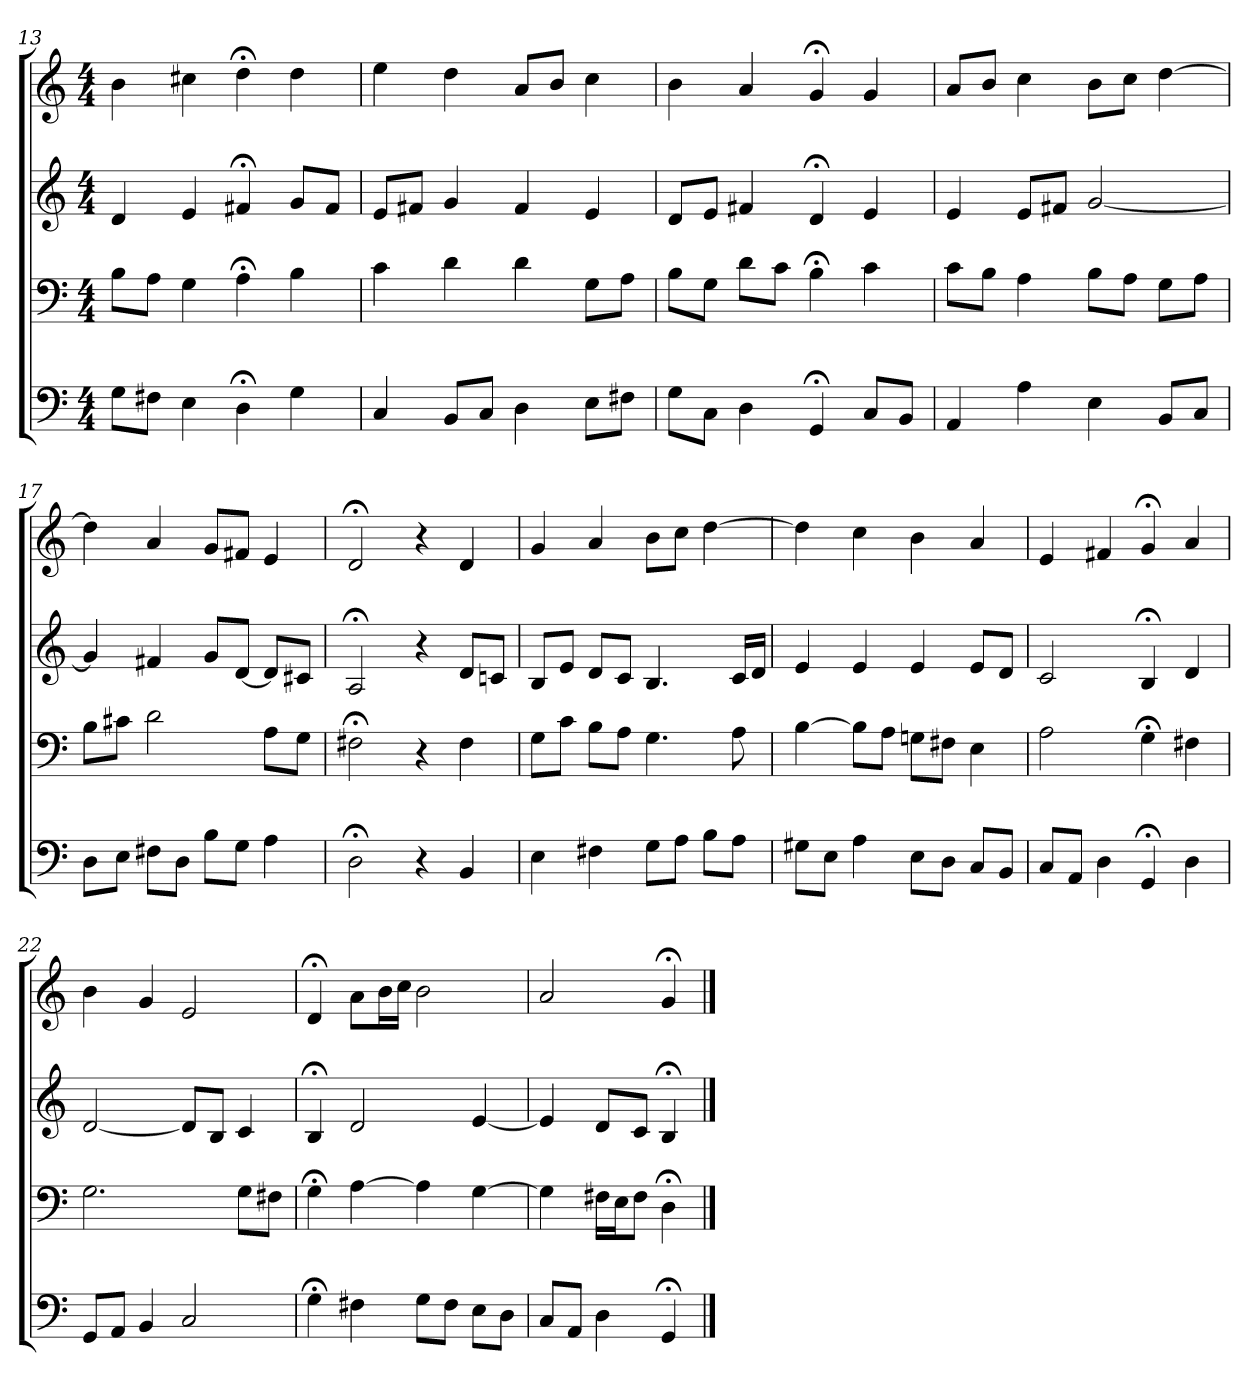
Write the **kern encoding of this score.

**kern	**kern	**kern	**kern
*part4	*part3	*part2	*part1
*staff4	*staff3	*staff2	*staff1
*M4/4	*M4/4	*M4/4	*M4/4
=13	=13	=13	=13
8GL	8BL	4d	4b
8F#XJ	8AJ	.	.
4E	4G	4e	4cc#X
4D;<	4A;<	4f#X;<	4dd;<
4G	4B	8gL	4dd
.	.	8f#J	.
=14	=14	=14	=14
4C	4c	8eL	4ee
.	.	8f#XJ	.
8BBL	4d	4g	4dd
8CJ	.	.	.
4D	4d	4f#	8aL
.	.	.	8bJ
8EL	8GL	4e	4cc
8F#XJ	8AJ	.	.
=15	=15	=15	=15
8GL	8BL	8dL	4b
8CJ	8GJ	8eJ	.
4D	8dL	4f#X	4a
.	8cJ	.	.
4GG;<	4B;<	4d;<	4g;<
8CL	4c	4e	4g
8BBJ	.	.	.
=16	=16	=16	=16
4AA	8cL	4e	8aL
.	8BJ	.	8bJ
4A	4A	8eL	4cc
.	.	8f#XJ	.
4E	8BL	[2g	8bL
.	8AJ	.	8ccJ
8BBL	8GL	.	[4dd
8CJ	8AJ	.	.
=17	=17	=17	=17
8DL	8BL	4g]	4dd]
8EJ	8c#XJ	.	.
8F#XL	2d	4f#X	4a
8DJ	.	.	.
8BL	.	8gL	8gL
8GJ	.	[8dJ	8f#XJ
4A	8AL	8dL]	4e
.	8GJ	8c#XJ	.
=18	=18	=18	=18
2D;<	2F#X;<	2A;<	2d;<
4r	4r	4r	4r
4BB	4F#	8dL	4d
.	.	8cnJ	.
=19	=19	=19	=19
4E	8GL	8BL	4g
.	8cJ	8eJ	.
4F#X	8BL	8dL	4a
.	8AJ	8cJ	.
8GL	4.G	4.B	8bL
8AJ	.	.	8ccJ
8BL	.	.	[4dd
8AJ	8A	16cLL	.
.	.	16dJJ	.
=20	=20	=20	=20
8G#XL	[4B	4e	4dd]
8EJ	.	.	.
4A	8BL]	4e	4cc
.	8AJ	.	.
8EL	8GnL	4e	4b
8DJ	8F#XJ	.	.
8CL	4E	8eL	4a
8BBJ	.	8dJ	.
=21	=21	=21	=21
8CL	2A	2c	4e
8AAJ	.	.	.
4D	.	.	4f#X
4GG;<	4G;<	4B;<	4g;<
4D	4F#X	4d	4a
=22	=22	=22	=22
8GGL	2.G	[2d	4b
8AAJ	.	.	.
4BB	.	.	4g
2C	.	8dL]	2e
.	.	8BJ	.
.	8GL	4c	.
.	8F#XJ	.	.
=23	=23	=23	=23
4G;<	4G;<	4B;<	4d;<
4F#X	[4A	2d	8aL
.	.	.	16bL
.	.	.	16ccJJ
8GL	4A]	.	2b
8F#J	.	.	.
8EL	[4G	[4e	.
8DJ	.	.	.
=24	=24	=24	=24
8CL	4G]	4e]	2a
8AAJ	.	.	.
4D	16F#XLL	8dL	.
.	16EJ	.	.
.	8F#J	8cJ	.
4GG;<	4D;<	4B;<	4g;<
==	==	==	==
*-	*-	*-	*-
